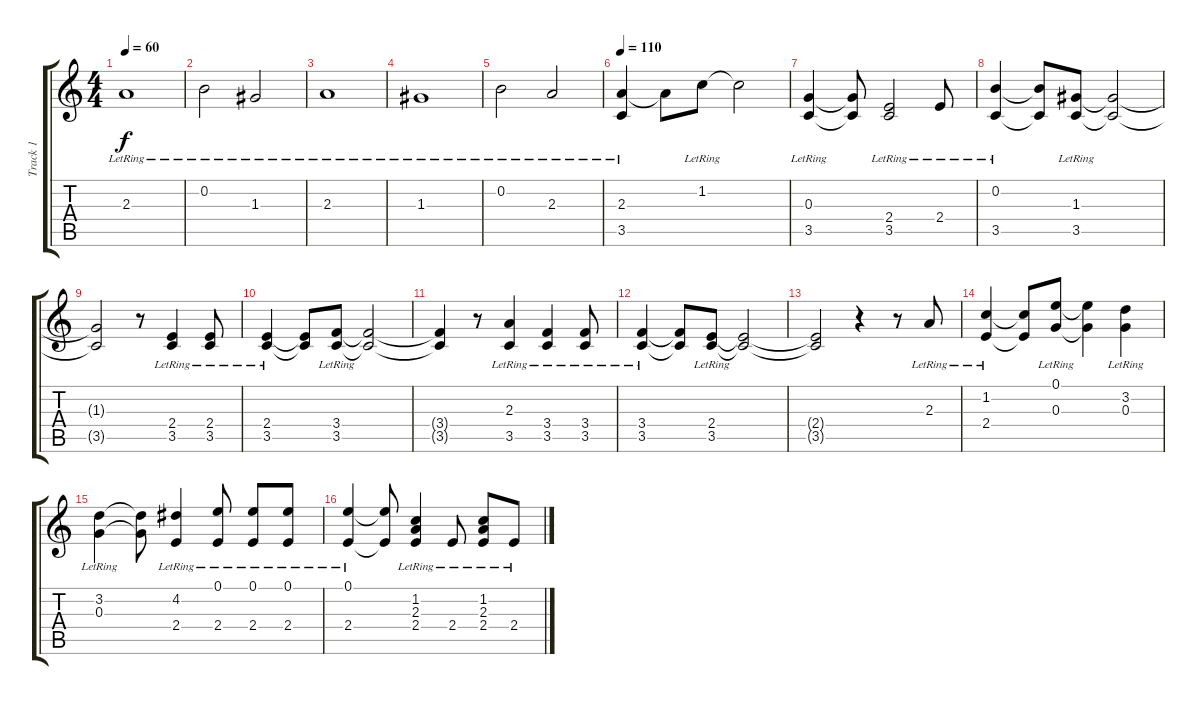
\track ("Track 1" "Track 1") {instrument acousticgrandpiano}
\staff {score tabs}
\tuning (E5 B4 G4 D4 A3 E3) {hide}
\ts (4 4)
\tempo 60
\clef g2
\ks c
2.3{lr}.1{dy f} |
0.2{lr}.2 1.3{lr}.2 |
2.3{lr}.1 |
1.3{lr}.1 |
0.2{lr}.2 2.3{lr}.2 |
\tempo 110
(2.3{lr} 3.5{lr}).4 2.3{t}.8 1.2{lr}.8 1.2{t}.2 |
(0.3{lr} 3.5{lr}).4 (0.3{t} 3.5{t}).8 (2.4{lr} 3.5{lr}).2 2.4{lr}.8 |
(0.2{lr} 3.5{lr}).4 (0.2{t} 3.5{t}).8 (1.3{lr} 3.5{lr}).8 (1.3{t} 3.5{t}).2 |
(1.3{t} 3.5{t}).2 r.8 (2.4{lr} 3.5{lr}).4 (2.4{lr} 3.5{lr}).8 |
(2.4{lr} 3.5{lr}).4 (2.4{t} 3.5{t}).8 (3.4{lr} 3.5{lr}).8 (3.4{t} 3.5{t}).2 |
(3.4{t} 3.5{t}).4 r.8 (2.3{lr} 3.5{lr}).4 (3.4{lr} 3.5{lr}).4 (3.4{lr} 3.5{lr}).8 |
(3.4{lr} 3.5{lr}).4 (3.4{t} 3.5{t}).8 (2.4{lr} 3.5{lr}).8 (2.4{t} 3.5{t}).2 |
(2.4{t} 3.5{t}).2 r.4 r.8 2.3{lr}.8 |
(1.2{lr} 2.4{lr}).4 (1.2{t} 2.4{t}).8 (0.1{lr} 0.3{lr}).8 (0.1{t} 0.3{t}).4 (3.2{lr} 0.3{lr}).4 |
(3.2{lr} 0.3{lr}).4 (3.2{t} 0.3{t}).8 (4.2{lr} 2.4{lr}).4 (0.1{lr} 2.4{lr}).8 (0.1{lr} 2.4{lr}).8 (0.1{lr} 2.4{lr}).8 |
(0.1{lr} 2.4{lr}).4 (0.1{t} 2.4{t}).8 (1.2{lr} 2.3{lr} 2.4{lr}).4 2.4{lr}.8 (1.2{lr} 2.3{lr} 2.4{lr}).8 2.4{lr}.8
